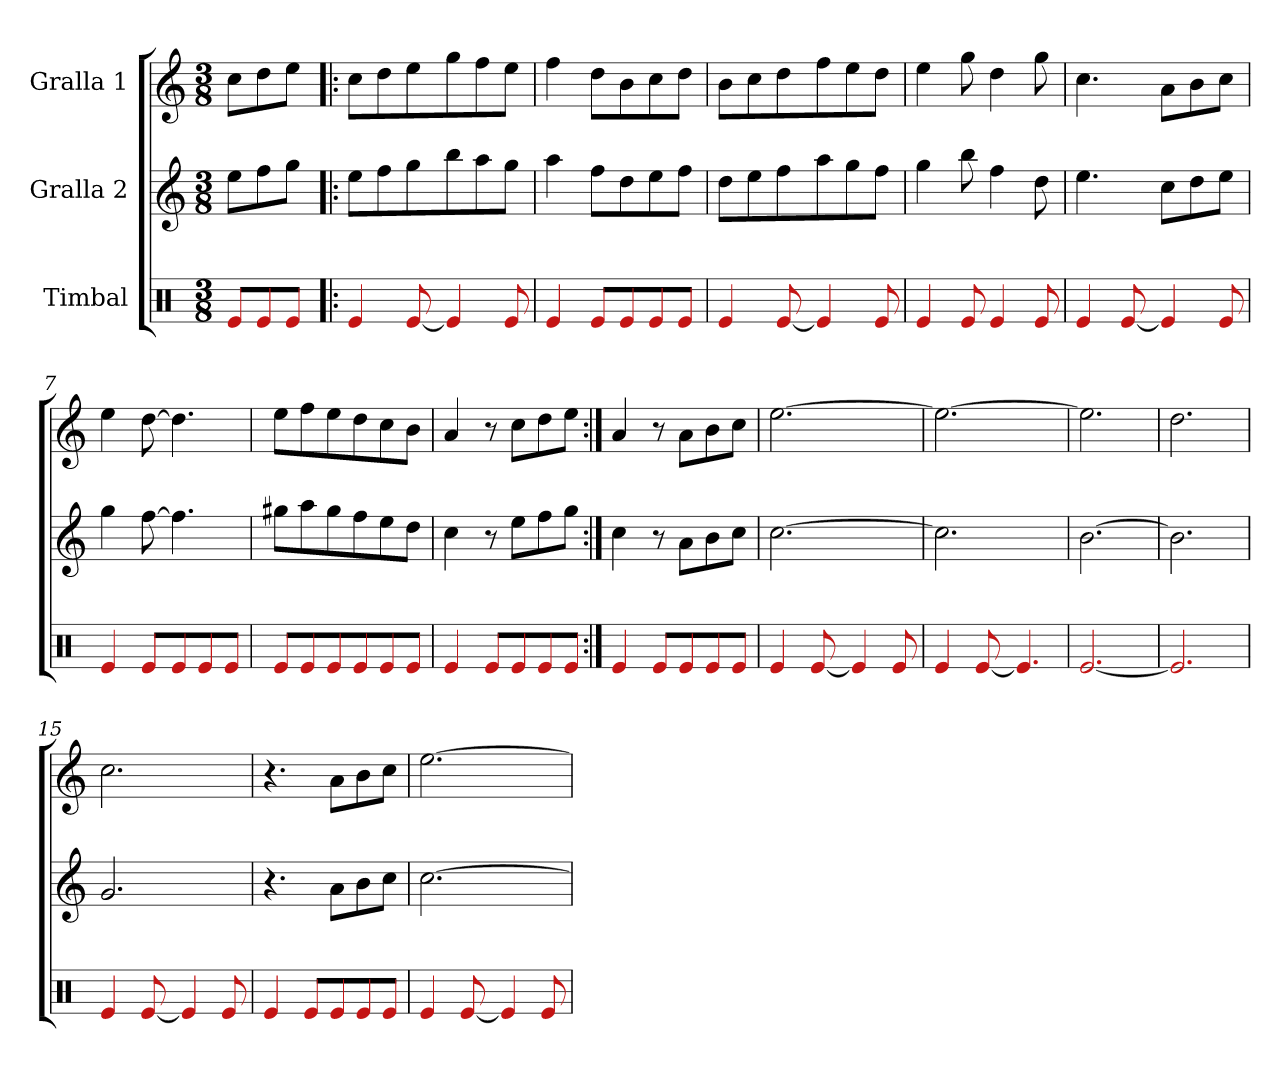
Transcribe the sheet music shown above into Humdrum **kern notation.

**kern	**kern	**kern
*part3	*part2	*part1
*staff3	*staff2	*staff1
*I"Timbal	*I"Gralla 2	*I"Gralla 1
*clefX	*clefG2	*clefG2
*k[]	*k[]	*k[]
*M3/8	*M3/8	*M3/8
=1	=1	=1
8e/L	8ee\L	8cc\L
*	*	*MM90
8e/	8ff\	8dd\
8e/J	8gg\J	8ee\J
=2!|:	=2!|:	=2!|:
4e/	8ee\L	8cc\L
.	8ff\	8dd\
[8e/	8gg\	8ee\
4e/]	8bb\	8gg\
.	8aa\	8ff\
8e/	8gg\J	8ee\J
=3	=3	=3
4e/	4aa\	4ff\
8e/L	8ff\L	8dd\L
8e/	8dd\	8b\
8e/	8ee\	8cc\
8e/J	8ff\J	8dd\J
=4	=4	=4
4e/	8dd\L	8b\L
.	8ee\	8cc\
[8e/	8ff\	8dd\
4e/]	8aa\	8ff\
.	8gg\	8ee\
8e/	8ff\J	8dd\J
=5	=5	=5
4e/	4gg\	4ee\
8e/	8bb\	8gg\
4e/	4ff\	4dd\
8e/	8dd\	8gg\
=6	=6	=6
4e/	4.ee\	4.cc\
[8e/	.	.
4e/]	8cc\L	8a\L
.	8dd\	8b\
8e/	8ee\J	8cc\J
!!LO:LB:g=z
=7	=7	=7
4e/	4gg\	4ee\
8e/L	[8ff\	[8dd\
8e/	4.ff\]	4.dd\]
8e/	.	.
8e/J	.	.
=8	=8	=8
8e/L	8gg#X\L	8ee\L
8e/	8aa\	8ff\
8e/	8gg#\	8ee\
8e/	8ff\	8dd\
8e/	8ee\	8cc\
8e/J	8dd\J	8b\J
=9	=9	=9
4e/	4cc\	4a/
8e/L	8r	8r
8e/	8ee\L	8cc\L
8e/	8ff\	8dd\
8e/J	8gg\J	8ee\J
=10:|!	=10:|!	=10:|!
4e/	4cc\	4a/
8e/L	8r	8r
8e/	8a\L	8a\L
8e/	8b\	8b\
8e/J	8cc\J	8cc\J
=11	=11	=11
4e/	[2.cc\	[2.ee\
[8e/	.	.
4e/]	.	.
8e/	.	.
=12	=12	=12
4e/	2.cc\]	2.ee\_
[8e/	.	.
4.e/]	.	.
=13	=13	=13
[2.e/	[2.b\	2.ee\]
=14	=14	=14
2.e/]	2.b\]	2.dd\
!!LO:LB:g=z
=15	=15	=15
4e/	2.g/	2.cc\
[8e/	.	.
4e/]	.	.
8e/	.	.
=16	=16	=16
4e/	4.r	4.r
8e/L	.	.
8e/	8a\L	8a\L
8e/	8b\	8b\
8e/J	8cc\J	8cc\J
=17	=17	=17
4e/	[2.cc\	[2.ee\
[8e/	.	.
4e/]	.	.
8e/	.	.
=	=	=
*-	*-	*-
